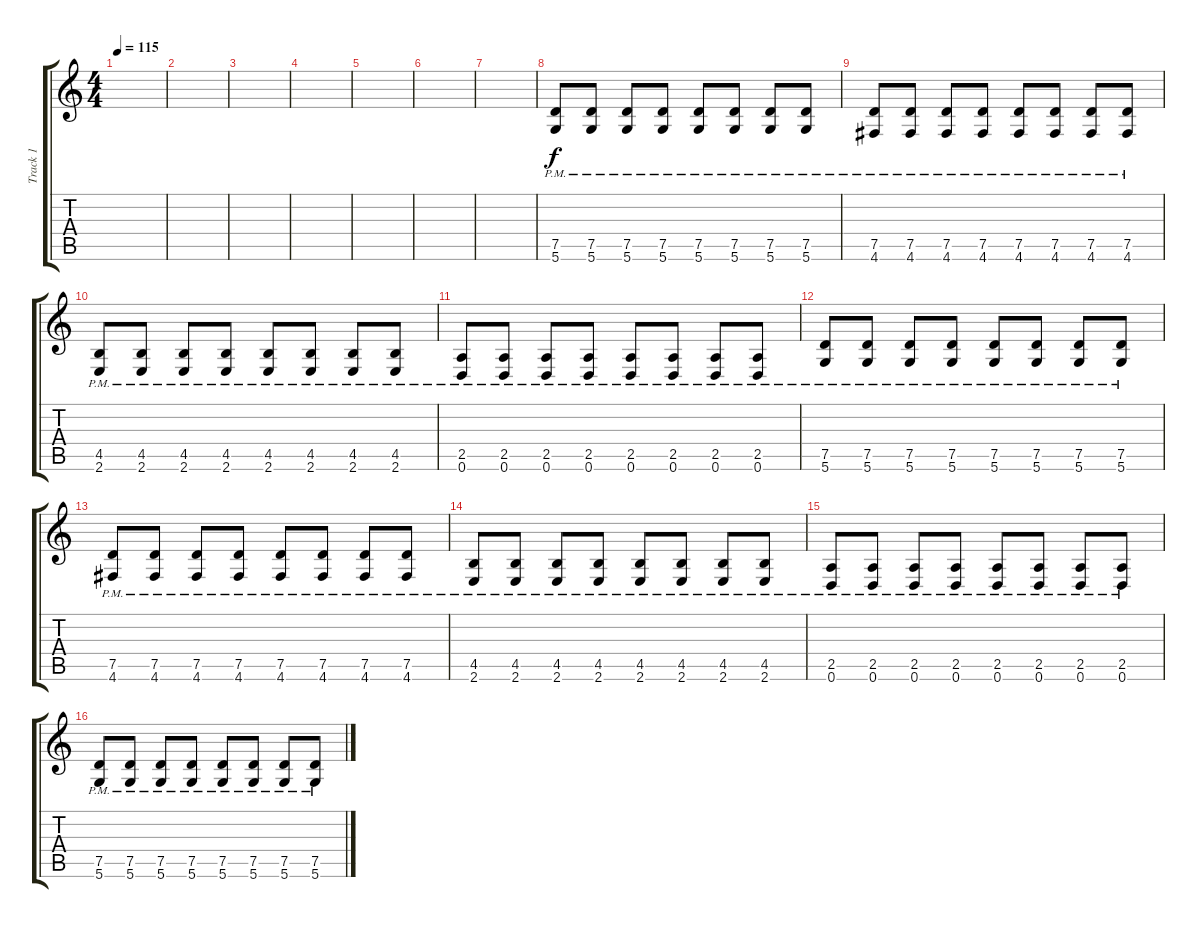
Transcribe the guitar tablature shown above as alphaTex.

\track ("Track 1" "Track 1") {instrument electricguitarmuted}
\staff {score tabs}
\tuning (D4 A3 F3 C3 G2 D2) {hide}
\ts (4 4)
\tempo 115
\clef g2
\ks c
|
|
|
|
|
|
|
(7.5{pm} 5.6{pm}).8 (7.5{pm} 5.6{pm}).8 (7.5{pm} 5.6{pm}).8 (7.5{pm} 5.6{pm}).8 (7.5{pm} 5.6{pm}).8 (7.5{pm} 5.6{pm}).8 (7.5{pm} 5.6{pm}).8 (7.5{pm} 5.6{pm}).8 |
(7.5{pm} 4.6{pm}).8 (7.5{pm} 4.6{pm}).8 (7.5{pm} 4.6{pm}).8 (7.5{pm} 4.6{pm}).8 (7.5{pm} 4.6{pm}).8 (7.5{pm} 4.6{pm}).8 (7.5{pm} 4.6{pm}).8 (7.5{pm} 4.6{pm}).8 |
(4.5{pm} 2.6{pm}).8 (4.5{pm} 2.6{pm}).8 (4.5{pm} 2.6{pm}).8 (4.5{pm} 2.6{pm}).8 (4.5{pm} 2.6{pm}).8 (4.5{pm} 2.6{pm}).8 (4.5{pm} 2.6{pm}).8 (4.5{pm} 2.6{pm}).8 |
(2.5{pm} 0.6{pm}).8 (2.5{pm} 0.6{pm}).8 (2.5{pm} 0.6{pm}).8 (2.5{pm} 0.6{pm}).8 (2.5{pm} 0.6{pm}).8 (2.5{pm} 0.6{pm}).8 (2.5{pm} 0.6{pm}).8 (2.5{pm} 0.6{pm}).8 |
(7.5{pm} 5.6{pm}).8 (7.5{pm} 5.6{pm}).8 (7.5{pm} 5.6{pm}).8 (7.5{pm} 5.6{pm}).8 (7.5{pm} 5.6{pm}).8 (7.5{pm} 5.6{pm}).8 (7.5{pm} 5.6{pm}).8 (7.5{pm} 5.6{pm}).8 |
(7.5{pm} 4.6{pm}).8 (7.5{pm} 4.6{pm}).8 (7.5{pm} 4.6{pm}).8 (7.5{pm} 4.6{pm}).8 (7.5{pm} 4.6{pm}).8 (7.5{pm} 4.6{pm}).8 (7.5{pm} 4.6{pm}).8 (7.5{pm} 4.6{pm}).8 |
(4.5{pm} 2.6{pm}).8 (4.5{pm} 2.6{pm}).8 (4.5{pm} 2.6{pm}).8 (4.5{pm} 2.6{pm}).8 (4.5{pm} 2.6{pm}).8 (4.5{pm} 2.6{pm}).8 (4.5{pm} 2.6{pm}).8 (4.5{pm} 2.6{pm}).8 |
(2.5{pm} 0.6{pm}).8 (2.5{pm} 0.6{pm}).8 (2.5{pm} 0.6{pm}).8 (2.5{pm} 0.6{pm}).8 (2.5{pm} 0.6{pm}).8 (2.5{pm} 0.6{pm}).8 (2.5{pm} 0.6{pm}).8 (2.5{pm} 0.6{pm}).8 |
(7.5{pm} 5.6{pm}).8 (7.5{pm} 5.6{pm}).8 (7.5{pm} 5.6{pm}).8 (7.5{pm} 5.6{pm}).8 (7.5{pm} 5.6{pm}).8 (7.5{pm} 5.6{pm}).8 (7.5{pm} 5.6{pm}).8 (7.5{pm} 5.6{pm}).8
